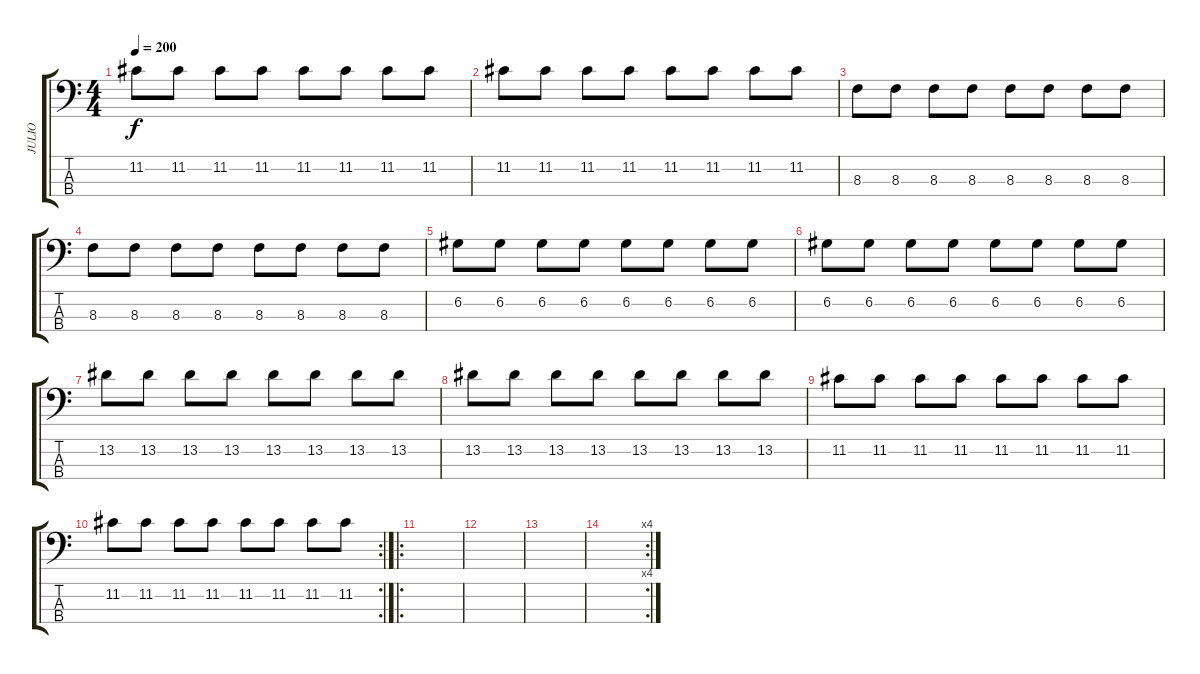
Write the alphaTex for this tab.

\track ("JULIO" "JULIO") {instrument acousticbass}
\staff {score tabs}
\tuning (G2 D2 A1 E1) {hide}
\ts (4 4)
\tempo 200
\clef f4
\ks c
11.2.8{dy f} 11.2.8 11.2.8 11.2.8 11.2.8 11.2.8 11.2.8 11.2.8 |
11.2.8 11.2.8 11.2.8 11.2.8 11.2.8 11.2.8 11.2.8 11.2.8 |
8.3.8 8.3.8 8.3.8 8.3.8 8.3.8 8.3.8 8.3.8 8.3.8 |
8.3.8 8.3.8 8.3.8 8.3.8 8.3.8 8.3.8 8.3.8 8.3.8 |
6.2.8 6.2.8 6.2.8 6.2.8 6.2.8 6.2.8 6.2.8 6.2.8 |
6.2.8 6.2.8 6.2.8 6.2.8 6.2.8 6.2.8 6.2.8 6.2.8 |
13.2.8 13.2.8 13.2.8 13.2.8 13.2.8 13.2.8 13.2.8 13.2.8 |
13.2.8 13.2.8 13.2.8 13.2.8 13.2.8 13.2.8 13.2.8 13.2.8 |
11.2.8 11.2.8 11.2.8 11.2.8 11.2.8 11.2.8 11.2.8 11.2.8 |
\rc 2
11.2.8 11.2.8 11.2.8 11.2.8 11.2.8 11.2.8 11.2.8 11.2.8 |
\ro
|
|
|
\rc 4
